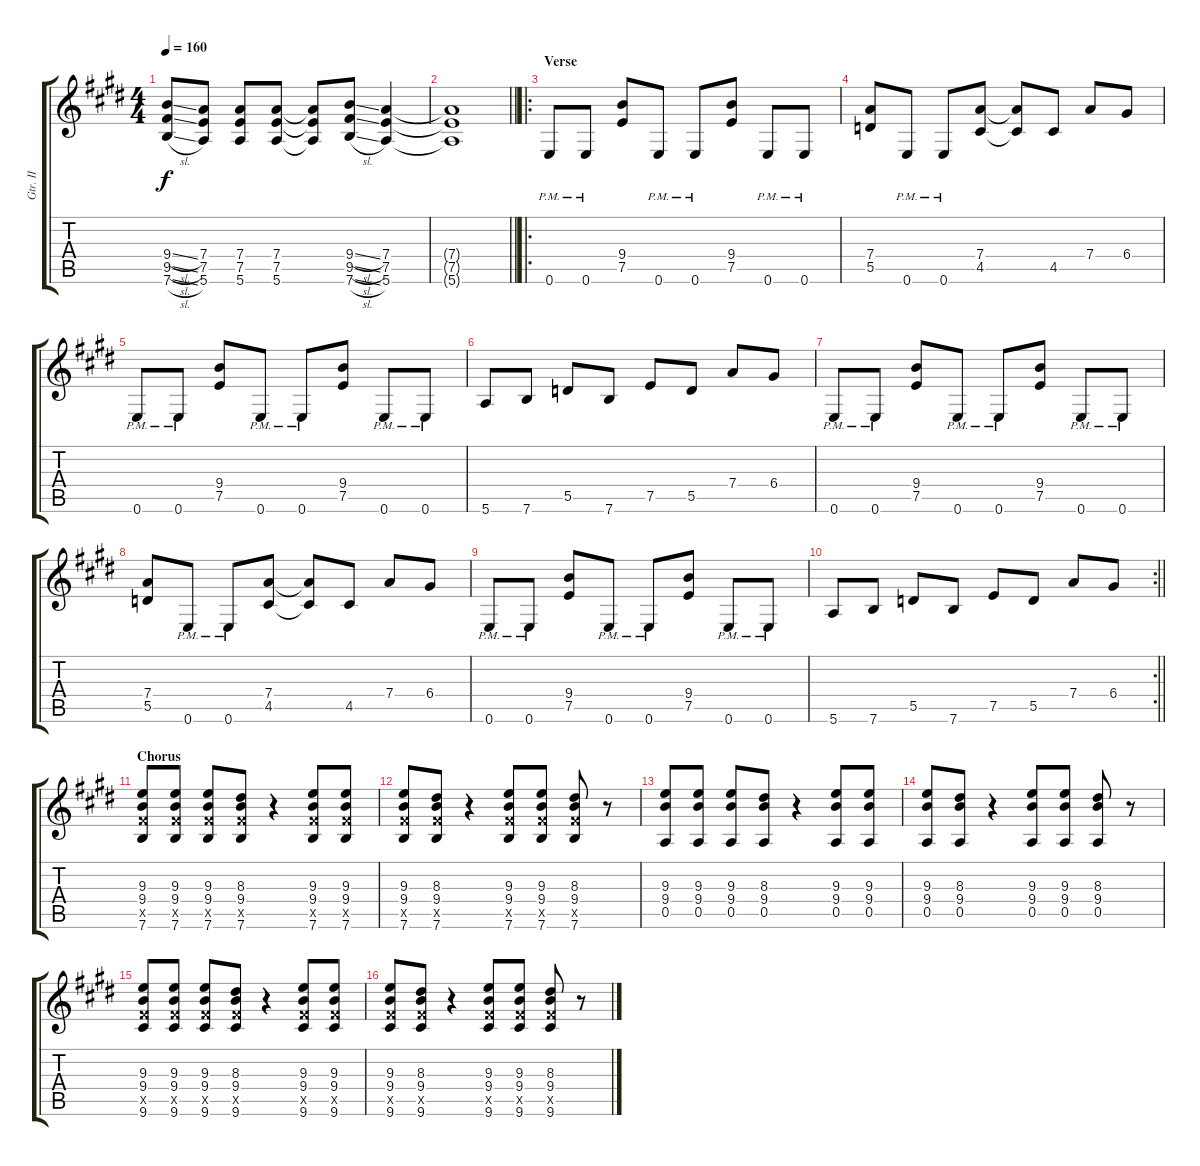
\track ("Gtr. II" "Gtr. II") {instrument distortionguitar}
\staff {score tabs}
\tuning (E4 B3 G3 D3 A2 E2) {hide}
\ts (4 4)
\tempo 160
\clef g2
\ks e
(9.4{sl} 9.5{sl} 7.6{sl}).8{dy f} (7.4 7.5 5.6).8 (7.4 7.5 5.6).8 (7.4 7.5 5.6).8 (7.4{t} 7.5{t} 5.6{t}).8 (9.4{sl} 9.5{sl} 7.6{sl}).8 (7.4 7.5 5.6).4 |
\barLineRight lightlight
(7.4{t} 7.5{t} 5.6{t}).1 |
\ro
\section ("" "Verse")
0.6{pm}.8 0.6{pm}.8 (9.4 7.5).8 0.6{pm}.8 0.6{pm}.8 (9.4 7.5).8 0.6{pm}.8 0.6{pm}.8 |
(7.4 5.5).8 0.6{pm}.8 0.6{pm}.8 (7.4 4.5).8 (7.4{t} 4.5{t}).8 4.5.8 7.4.8 6.4.8 |
0.6{pm}.8 0.6{pm}.8 (9.4 7.5).8 0.6{pm}.8 0.6{pm}.8 (9.4 7.5).8 0.6{pm}.8 0.6{pm}.8 |
5.6.8 7.6.8 5.5.8 7.6.8 7.5.8 5.5.8 7.4.8 6.4.8 |
0.6{pm}.8 0.6{pm}.8 (9.4 7.5).8 0.6{pm}.8 0.6{pm}.8 (9.4 7.5).8 0.6{pm}.8 0.6{pm}.8 |
(7.4 5.5).8 0.6{pm}.8 0.6{pm}.8 (7.4 4.5).8 (7.4{t} 4.5{t}).8 4.5.8 7.4.8 6.4.8 |
0.6{pm}.8 0.6{pm}.8 (9.4 7.5).8 0.6{pm}.8 0.6{pm}.8 (9.4 7.5).8 0.6{pm}.8 0.6{pm}.8 |
\rc 2
\barLineRight lightlight
5.6.8 7.6.8 5.5.8 7.6.8 7.5.8 5.5.8 7.4.8 6.4.8 |
\section ("" "Chorus")
(9.3 9.4 9.5{x} 7.6).8 (9.3 9.4 9.5{x} 7.6).8 (9.3 9.4 9.5{x} 7.6).8 (8.3 9.4 9.5{x} 7.6).8 r.4 (9.3 9.4 9.5{x} 7.6).8 (9.3 9.4 9.5{x} 7.6).8 |
(9.3 9.4 9.5{x} 7.6).8 (8.3 9.4 9.5{x} 7.6).8 r.4 (9.3 9.4 9.5{x} 7.6).8 (9.3 9.4 9.5{x} 7.6).8 (8.3 9.4 9.5{x} 7.6).8 r.8 |
(9.3 9.4 0.5).8 (9.3 9.4 0.5).8 (9.3 9.4 0.5).8 (8.3 9.4 0.5).8 r.4 (9.3 9.4 0.5).8 (9.3 9.4 0.5).8 |
(9.3 9.4 0.5).8 (8.3 9.4 0.5).8 r.4 (9.3 9.4 0.5).8 (9.3 9.4 0.5).8 (8.3 9.4 0.5).8 r.8 |
(9.3 9.4 9.5{x} 9.6).8 (9.3 9.4 9.5{x} 9.6).8 (9.3 9.4 9.5{x} 9.6).8 (8.3 9.4 9.5{x} 9.6).8 r.4 (9.3 9.4 9.5{x} 9.6).8 (9.3 9.4 9.5{x} 9.6).8 |
(9.3 9.4 9.5{x} 9.6).8 (8.3 9.4 9.5{x} 9.6).8 r.4 (9.3 9.4 9.5{x} 9.6).8 (9.3 9.4 9.5{x} 9.6).8 (8.3 9.4 9.5{x} 9.6).8 r.8
